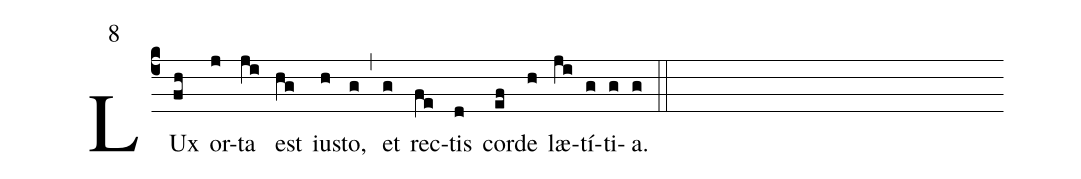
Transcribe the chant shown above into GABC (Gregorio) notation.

mode: 8;
%%
(c4)
LUx(fh) or(j)ta(ji) est(hg) iu(h)sto,(g) (,)
et(g) rec(fe)tis(d) cor(ef)de(h) læ(ji)tí(g)ti(g)a.(g) (::)
